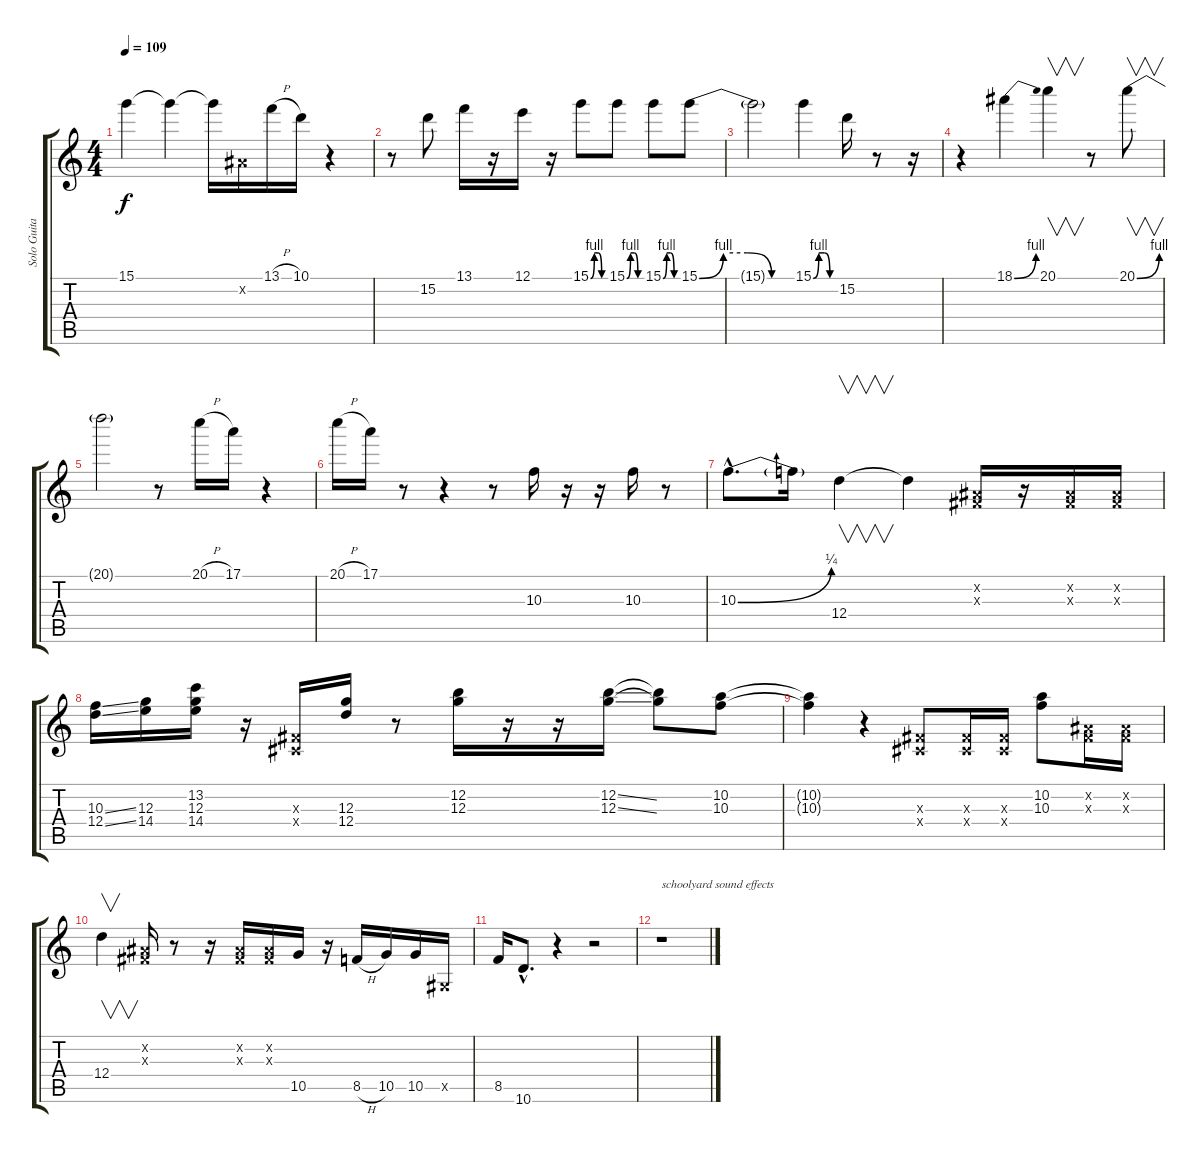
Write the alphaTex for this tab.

\track ("Solo Guitar" "Solo Guita") {instrument electricguitarclean}
\staff {score tabs}
\tuning (E4 B3 G3 D3 A2 E2) {hide}
\ts (4 4)
\tempo 109
\clef g2
\ks c
15.1{t}.4{dy f} 15.1{t}.4 15.1{t}.16 -1.2{x}.16 13.1{h}.16 10.1.16 r.4 |
r.8 15.2.8 13.1.16 r.16 12.1.16 r.16 15.1{be (custom 0 0 15 4 30 4 45 0 60 0)}.8 15.1{be (custom 0 0 15 4 30 4 45 0 60 0)}.8 15.1{be (custom 0 0 15 4 30 4 45 0 60 0)}.8 15.1{be (custom 0 0 15 4 30 4 45 0 60 0)}.8 |
15.1{t}.2 15.1{be (custom 0 0 15 4 30 4 45 0 60 0)}.4 15.2.16 r.8 r.16 |
r.4 18.1{be (bend 0 0 60 4)}.4 20.1.4{v} r.8 20.1{be (bend 0 0 60 4)}.8{v} |
20.1{t}.2 r.8 20.1{h}.16 17.1.16 r.4 |
20.1{h}.16 17.1.16 r.8 r.4 r.8 10.3.16 r.16 r.16 10.3.16 r.8 |
10.3{be (bend 0 0 60 1) hac}.8{d} 10.3{t}.16 12.4.4{v} 12.4{t}.4 (-1.2{x} -1.3{x}).16 r.16 (-1.2{x} -1.3{x}).16 (-1.2{x} -1.3{x}).16 |
(10.3{ss} 12.4{ss}).16 (12.3 14.4).16 (13.2 12.3 14.4).16 r.16 (-1.3{x} -1.4{x}).16 (12.3 12.4).16 r.8 (12.2 12.3).16 r.16 r.16 (12.2{ss} 12.3{ss}).16 (12.2{t} 12.3{t}).8 (10.2 10.3).8 |
(10.2{t} 10.3{t}).4 r.4 (-1.3{x} -1.4{x}).8 (-1.3{x} -1.4{x}).16 (-1.3{x} -1.4{x}).16 (10.2 10.3).8 (-1.2{x} -1.3{x}).16 (-1.2{x} -1.3{x}).16 |
12.4.4{v} (-1.2{x} -1.3{x}).16 r.8 r.16 (-1.2{x} -1.3{x}).16 (-1.2{x} -1.3{x}).16 10.5.16 r.16 8.5{h}.16 10.5.16 10.5.16 -1.5{x}.16 |
8.5.16 10.6{hac}.8{d} r.4 r.2 |
r.1{txt "schoolyard sound effects"}
